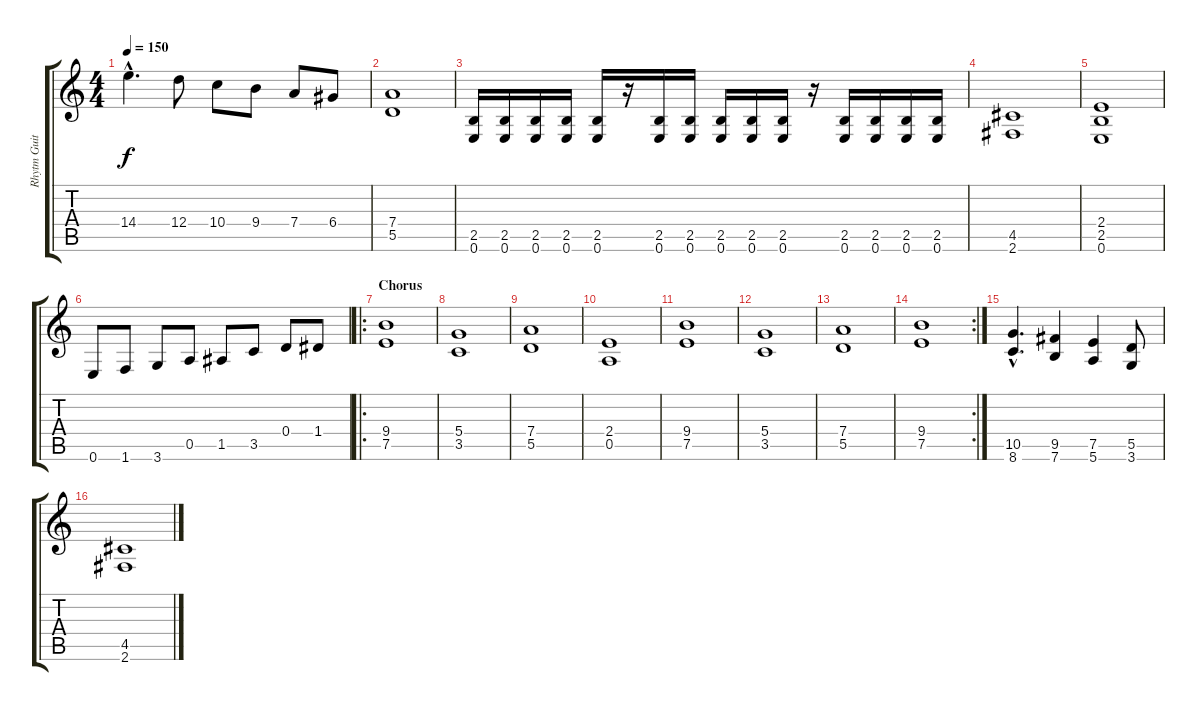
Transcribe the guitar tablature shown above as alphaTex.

\track ("Rhytm Guitar" "Rhytm Guit") {instrument distortionguitar}
\staff {score tabs}
\tuning (E4 B3 G3 D3 A2 E2) {hide}
\ts (4 4)
\tempo 150
\clef g2
\ks c
14.4{hac}.4{d dy f} 12.4.8 10.4.8 9.4.8 7.4.8 6.4.8 |
(7.4 5.5).1 |
(2.5 0.6).16 (2.5 0.6).16 (2.5 0.6).16 (2.5 0.6).16 (2.5 0.6).16 r.16 (2.5 0.6).16 (2.5 0.6).16 (2.5 0.6).16 (2.5 0.6).16 (2.5 0.6).16 r.16 (2.5 0.6).16 (2.5 0.6).16 (2.5 0.6).16 (2.5 0.6).16 |
(4.5 2.6).1 |
(2.4 2.5 0.6).1 |
0.6.8 1.6.8 3.6.8 0.5.8 1.5.8 3.5.8 0.4.8 1.4.8 |
\ro
\section ("" "Chorus")
(9.4 7.5).1 |
(5.4 3.5).1 |
(7.4 5.5).1 |
(2.4 0.5).1 |
(9.4 7.5).1 |
(5.4 3.5).1 |
(7.4 5.5).1 |
\rc 2
(9.4 7.5).1 |
(10.5{hac} 8.6{hac}).4{d} (9.5 7.6).4 (7.5 5.6).4 (5.5 3.6).8 |
(4.5 2.6).1
